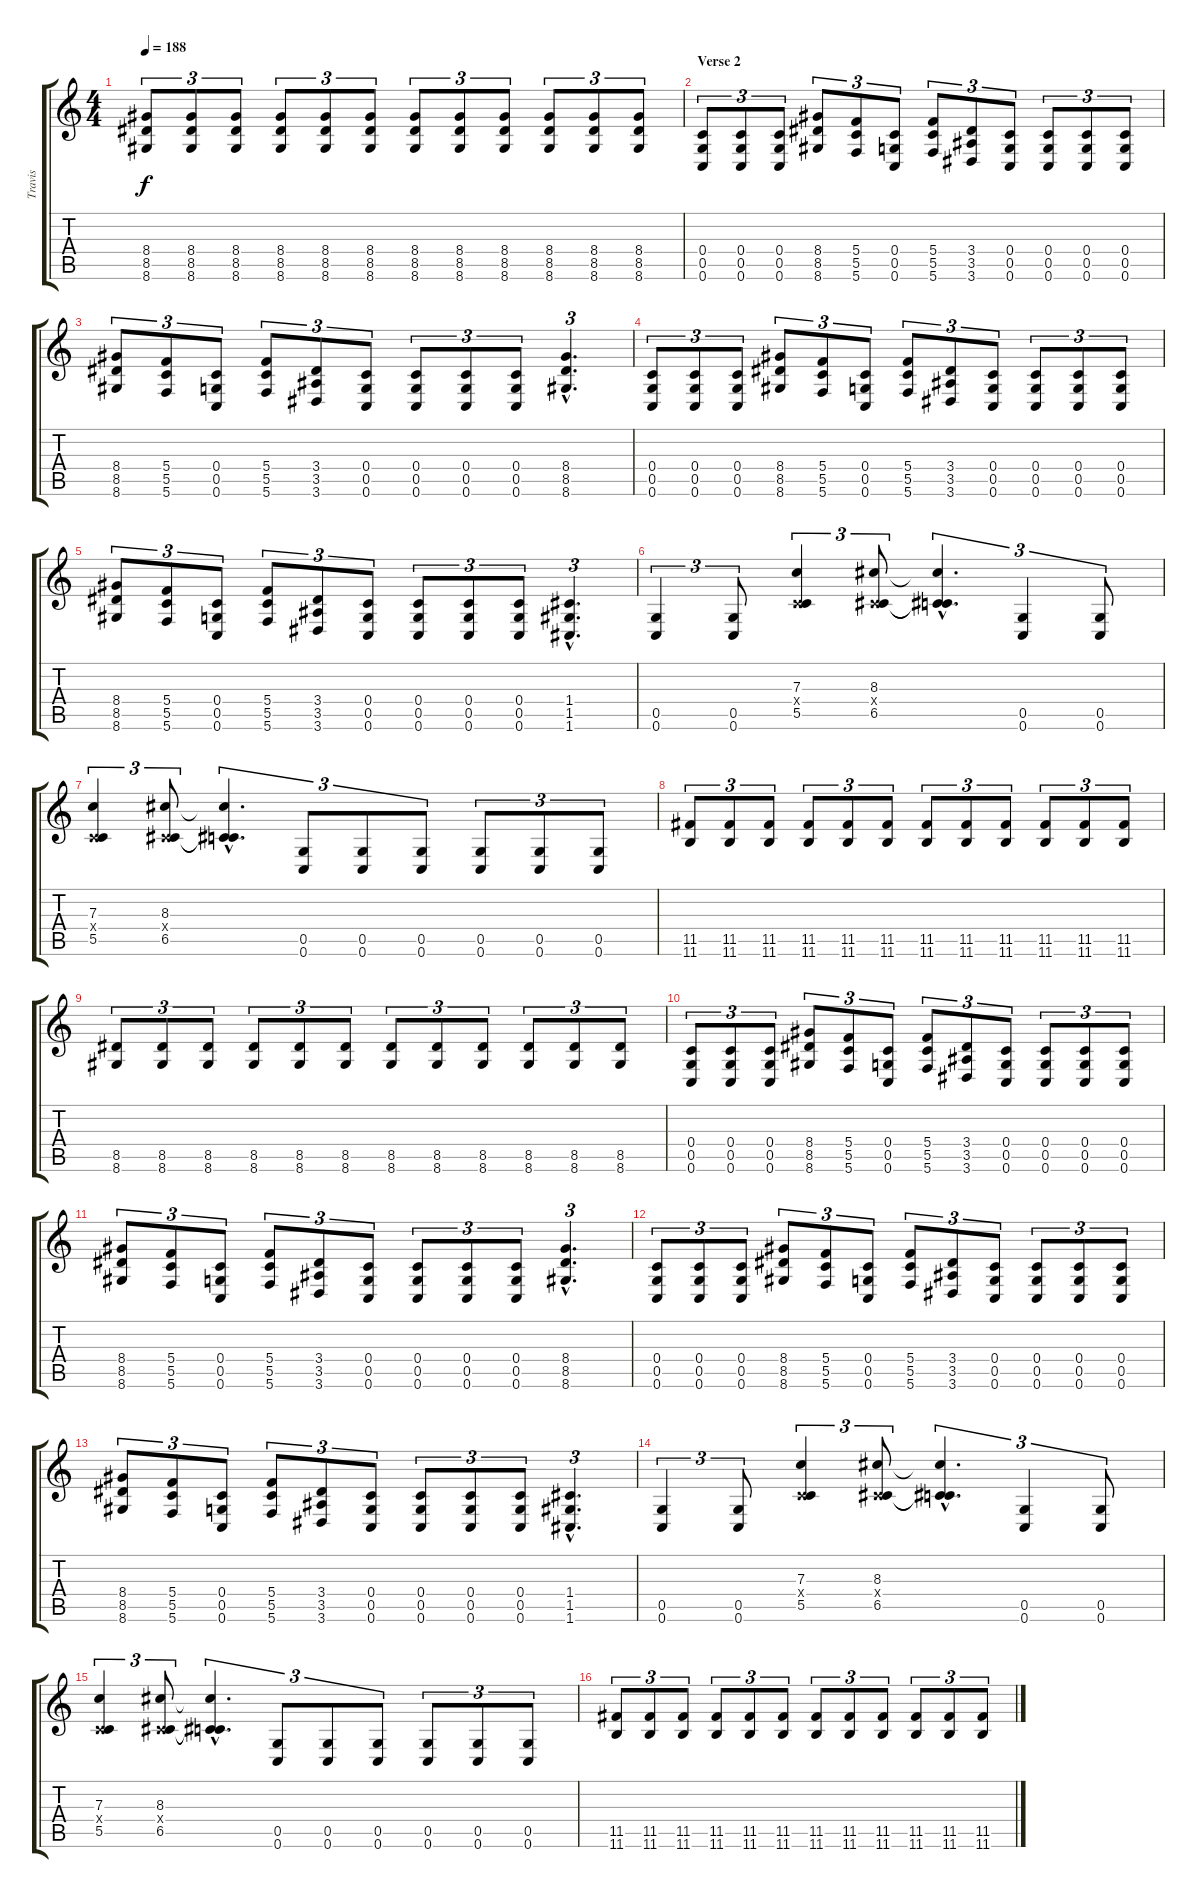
\track ("Travis" "Travis") {instrument distortionguitar}
\staff {score tabs}
\tuning (D4 A3 F3 C3 G2 C2) {hide}
\ts (4 4)
\tempo 188
\clef g2
\ks c
(8.4 8.5 8.6).8{tu (3 2) dy f} (8.4 8.5 8.6).8{tu (3 2)} (8.4 8.5 8.6).8{tu (3 2)} (8.4 8.5 8.6).8{tu (3 2)} (8.4 8.5 8.6).8{tu (3 2)} (8.4 8.5 8.6).8{tu (3 2)} (8.4 8.5 8.6).8{tu (3 2)} (8.4 8.5 8.6).8{tu (3 2)} (8.4 8.5 8.6).8{tu (3 2)} (8.4 8.5 8.6).8{tu (3 2)} (8.4 8.5 8.6).8{tu (3 2)} (8.4 8.5 8.6).8{tu (3 2)} |
\section ("" "Verse 2")
(0.4 0.5 0.6).8{tu (3 2)} (0.4 0.5 0.6).8{tu (3 2)} (0.4 0.5 0.6).8{tu (3 2)} (8.4 8.5 8.6).8{tu (3 2)} (5.4 5.5 5.6).8{tu (3 2)} (0.4 0.5 0.6).8{tu (3 2)} (5.4 5.5 5.6).8{tu (3 2)} (3.4 3.5 3.6).8{tu (3 2)} (0.4 0.5 0.6).8{tu (3 2)} (0.4 0.5 0.6).8{tu (3 2)} (0.4 0.5 0.6).8{tu (3 2)} (0.4 0.5 0.6).8{tu (3 2)} |
(8.4 8.5 8.6).8{tu (3 2)} (5.4 5.5 5.6).8{tu (3 2)} (0.4 0.5 0.6).8{tu (3 2)} (5.4 5.5 5.6).8{tu (3 2)} (3.4 3.5 3.6).8{tu (3 2)} (0.4 0.5 0.6).8{tu (3 2)} (0.4 0.5 0.6).8{tu (3 2)} (0.4 0.5 0.6).8{tu (3 2)} (0.4 0.5 0.6).8{tu (3 2)} (8.4{hac} 8.5{hac} 8.6{hac}).4{d tu (3 2)} |
(0.4 0.5 0.6).8{tu (3 2)} (0.4 0.5 0.6).8{tu (3 2)} (0.4 0.5 0.6).8{tu (3 2)} (8.4 8.5 8.6).8{tu (3 2)} (5.4 5.5 5.6).8{tu (3 2)} (0.4 0.5 0.6).8{tu (3 2)} (5.4 5.5 5.6).8{tu (3 2)} (3.4 3.5 3.6).8{tu (3 2)} (0.4 0.5 0.6).8{tu (3 2)} (0.4 0.5 0.6).8{tu (3 2)} (0.4 0.5 0.6).8{tu (3 2)} (0.4 0.5 0.6).8{tu (3 2)} |
(8.4 8.5 8.6).8{tu (3 2)} (5.4 5.5 5.6).8{tu (3 2)} (0.4 0.5 0.6).8{tu (3 2)} (5.4 5.5 5.6).8{tu (3 2)} (3.4 3.5 3.6).8{tu (3 2)} (0.4 0.5 0.6).8{tu (3 2)} (0.4 0.5 0.6).8{tu (3 2)} (0.4 0.5 0.6).8{tu (3 2)} (0.4 0.5 0.6).8{tu (3 2)} (1.4{hac} 1.5{hac} 1.6{hac}).4{d tu (3 2)} |
(0.5 0.6).4{tu (3 2)} (0.5 0.6).8{tu (3 2)} (7.3 0.4{x} 5.5).4{tu (3 2)} (8.3 0.4{x} 6.5).8{tu (3 2)} (8.3{hac t} 0.4{hac t} 6.5{hac t}).4{d tu (3 2)} (0.5 0.6).4{tu (3 2)} (0.5 0.6).8{tu (3 2)} |
(7.3 0.4{x} 5.5).4{tu (3 2)} (8.3 0.4{x} 6.5).8{tu (3 2)} (8.3{hac t} 0.4{hac t} 6.5{hac t}).4{d tu (3 2)} (0.5 0.6).8{tu (3 2)} (0.5 0.6).8{tu (3 2)} (0.5 0.6).8{tu (3 2)} (0.5 0.6).8{tu (3 2)} (0.5 0.6).8{tu (3 2)} (0.5 0.6).8{tu (3 2)} |
(11.5 11.6).8{tu (3 2)} (11.5 11.6).8{tu (3 2)} (11.5 11.6).8{tu (3 2)} (11.5 11.6).8{tu (3 2)} (11.5 11.6).8{tu (3 2)} (11.5 11.6).8{tu (3 2)} (11.5 11.6).8{tu (3 2)} (11.5 11.6).8{tu (3 2)} (11.5 11.6).8{tu (3 2)} (11.5 11.6).8{tu (3 2)} (11.5 11.6).8{tu (3 2)} (11.5 11.6).8{tu (3 2)} |
(8.5 8.6).8{tu (3 2)} (8.5 8.6).8{tu (3 2)} (8.5 8.6).8{tu (3 2)} (8.5 8.6).8{tu (3 2)} (8.5 8.6).8{tu (3 2)} (8.5 8.6).8{tu (3 2)} (8.5 8.6).8{tu (3 2)} (8.5 8.6).8{tu (3 2)} (8.5 8.6).8{tu (3 2)} (8.5 8.6).8{tu (3 2)} (8.5 8.6).8{tu (3 2)} (8.5 8.6).8{tu (3 2)} |
(0.4 0.5 0.6).8{tu (3 2)} (0.4 0.5 0.6).8{tu (3 2)} (0.4 0.5 0.6).8{tu (3 2)} (8.4 8.5 8.6).8{tu (3 2)} (5.4 5.5 5.6).8{tu (3 2)} (0.4 0.5 0.6).8{tu (3 2)} (5.4 5.5 5.6).8{tu (3 2)} (3.4 3.5 3.6).8{tu (3 2)} (0.4 0.5 0.6).8{tu (3 2)} (0.4 0.5 0.6).8{tu (3 2)} (0.4 0.5 0.6).8{tu (3 2)} (0.4 0.5 0.6).8{tu (3 2)} |
(8.4 8.5 8.6).8{tu (3 2)} (5.4 5.5 5.6).8{tu (3 2)} (0.4 0.5 0.6).8{tu (3 2)} (5.4 5.5 5.6).8{tu (3 2)} (3.4 3.5 3.6).8{tu (3 2)} (0.4 0.5 0.6).8{tu (3 2)} (0.4 0.5 0.6).8{tu (3 2)} (0.4 0.5 0.6).8{tu (3 2)} (0.4 0.5 0.6).8{tu (3 2)} (8.4{hac} 8.5{hac} 8.6{hac}).4{d tu (3 2)} |
(0.4 0.5 0.6).8{tu (3 2)} (0.4 0.5 0.6).8{tu (3 2)} (0.4 0.5 0.6).8{tu (3 2)} (8.4 8.5 8.6).8{tu (3 2)} (5.4 5.5 5.6).8{tu (3 2)} (0.4 0.5 0.6).8{tu (3 2)} (5.4 5.5 5.6).8{tu (3 2)} (3.4 3.5 3.6).8{tu (3 2)} (0.4 0.5 0.6).8{tu (3 2)} (0.4 0.5 0.6).8{tu (3 2)} (0.4 0.5 0.6).8{tu (3 2)} (0.4 0.5 0.6).8{tu (3 2)} |
(8.4 8.5 8.6).8{tu (3 2)} (5.4 5.5 5.6).8{tu (3 2)} (0.4 0.5 0.6).8{tu (3 2)} (5.4 5.5 5.6).8{tu (3 2)} (3.4 3.5 3.6).8{tu (3 2)} (0.4 0.5 0.6).8{tu (3 2)} (0.4 0.5 0.6).8{tu (3 2)} (0.4 0.5 0.6).8{tu (3 2)} (0.4 0.5 0.6).8{tu (3 2)} (1.4{hac} 1.5{hac} 1.6{hac}).4{d tu (3 2)} |
(0.5 0.6).4{tu (3 2)} (0.5 0.6).8{tu (3 2)} (7.3 0.4{x} 5.5).4{tu (3 2)} (8.3 0.4{x} 6.5).8{tu (3 2)} (8.3{hac t} 0.4{hac t} 6.5{hac t}).4{d tu (3 2)} (0.5 0.6).4{tu (3 2)} (0.5 0.6).8{tu (3 2)} |
(7.3 0.4{x} 5.5).4{tu (3 2)} (8.3 0.4{x} 6.5).8{tu (3 2)} (8.3{hac t} 0.4{hac t} 6.5{hac t}).4{d tu (3 2)} (0.5 0.6).8{tu (3 2)} (0.5 0.6).8{tu (3 2)} (0.5 0.6).8{tu (3 2)} (0.5 0.6).8{tu (3 2)} (0.5 0.6).8{tu (3 2)} (0.5 0.6).8{tu (3 2)} |
(11.5 11.6).8{tu (3 2)} (11.5 11.6).8{tu (3 2)} (11.5 11.6).8{tu (3 2)} (11.5 11.6).8{tu (3 2)} (11.5 11.6).8{tu (3 2)} (11.5 11.6).8{tu (3 2)} (11.5 11.6).8{tu (3 2)} (11.5 11.6).8{tu (3 2)} (11.5 11.6).8{tu (3 2)} (11.5 11.6).8{tu (3 2)} (11.5 11.6).8{tu (3 2)} (11.5 11.6).8{tu (3 2)}
